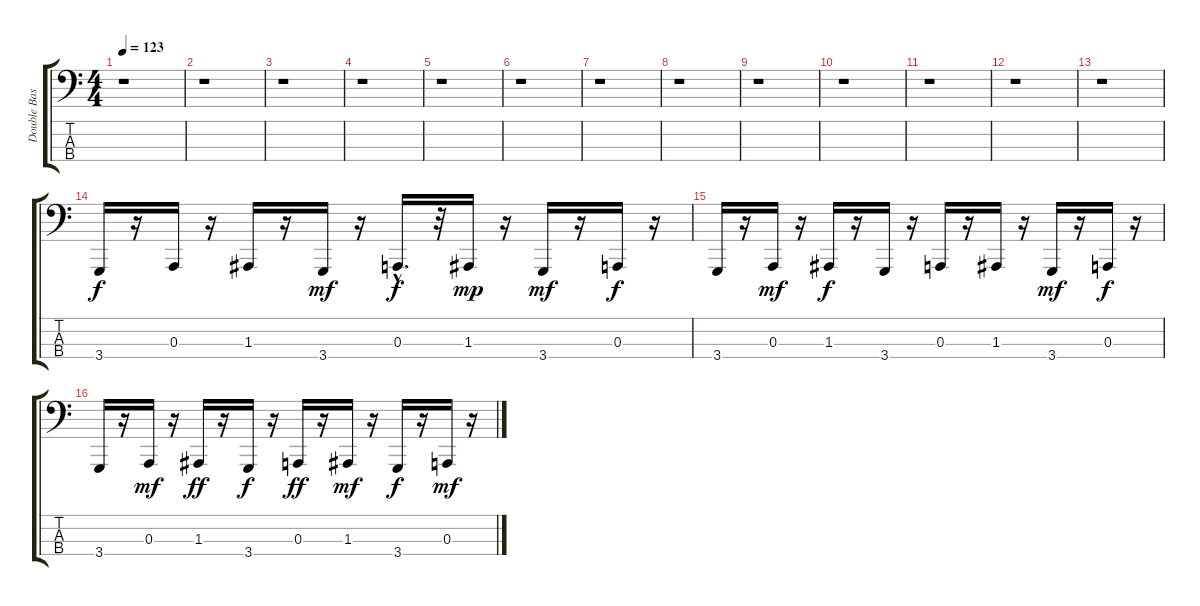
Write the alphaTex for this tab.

\track ("Double Bass" "Double Bas") {instrument pizzicatostrings}
\staff {score tabs}
\tuning (G2 D2 A1 E1) {hide}
\ts (4 4)
\tempo 123
\clef f4
\ks c
r.1{dy f} |
r.1 |
r.1 |
r.1 |
r.1 |
r.1 |
r.1 |
r.1 |
r.1 |
r.1 |
r.1 |
r.1 |
r.1 |
3.4.16 r.16 0.3.16 r.16 1.3.16 r.16 3.4.16{dy mf} r.16 0.3{hac}.16{d dy f} r.32 1.3.16{dy mp} r.16 3.4.16{dy mf} r.16 0.3.16{dy f} r.16 |
3.4.16 r.16 0.3.16{dy mf} r.16 1.3.16{dy f} r.16 3.4.16 r.16 0.3.16 r.16 1.3.16 r.16 3.4.16{dy mf} r.16 0.3.16{dy f} r.16 |
3.4.16 r.16 0.3.16{dy mf} r.16 1.3.16{dy ff} r.16 3.4.16{dy f} r.16 0.3.16{dy ff} r.16 1.3.16{dy mf} r.16 3.4.16{dy f} r.16 0.3.16{dy mf} r.16
